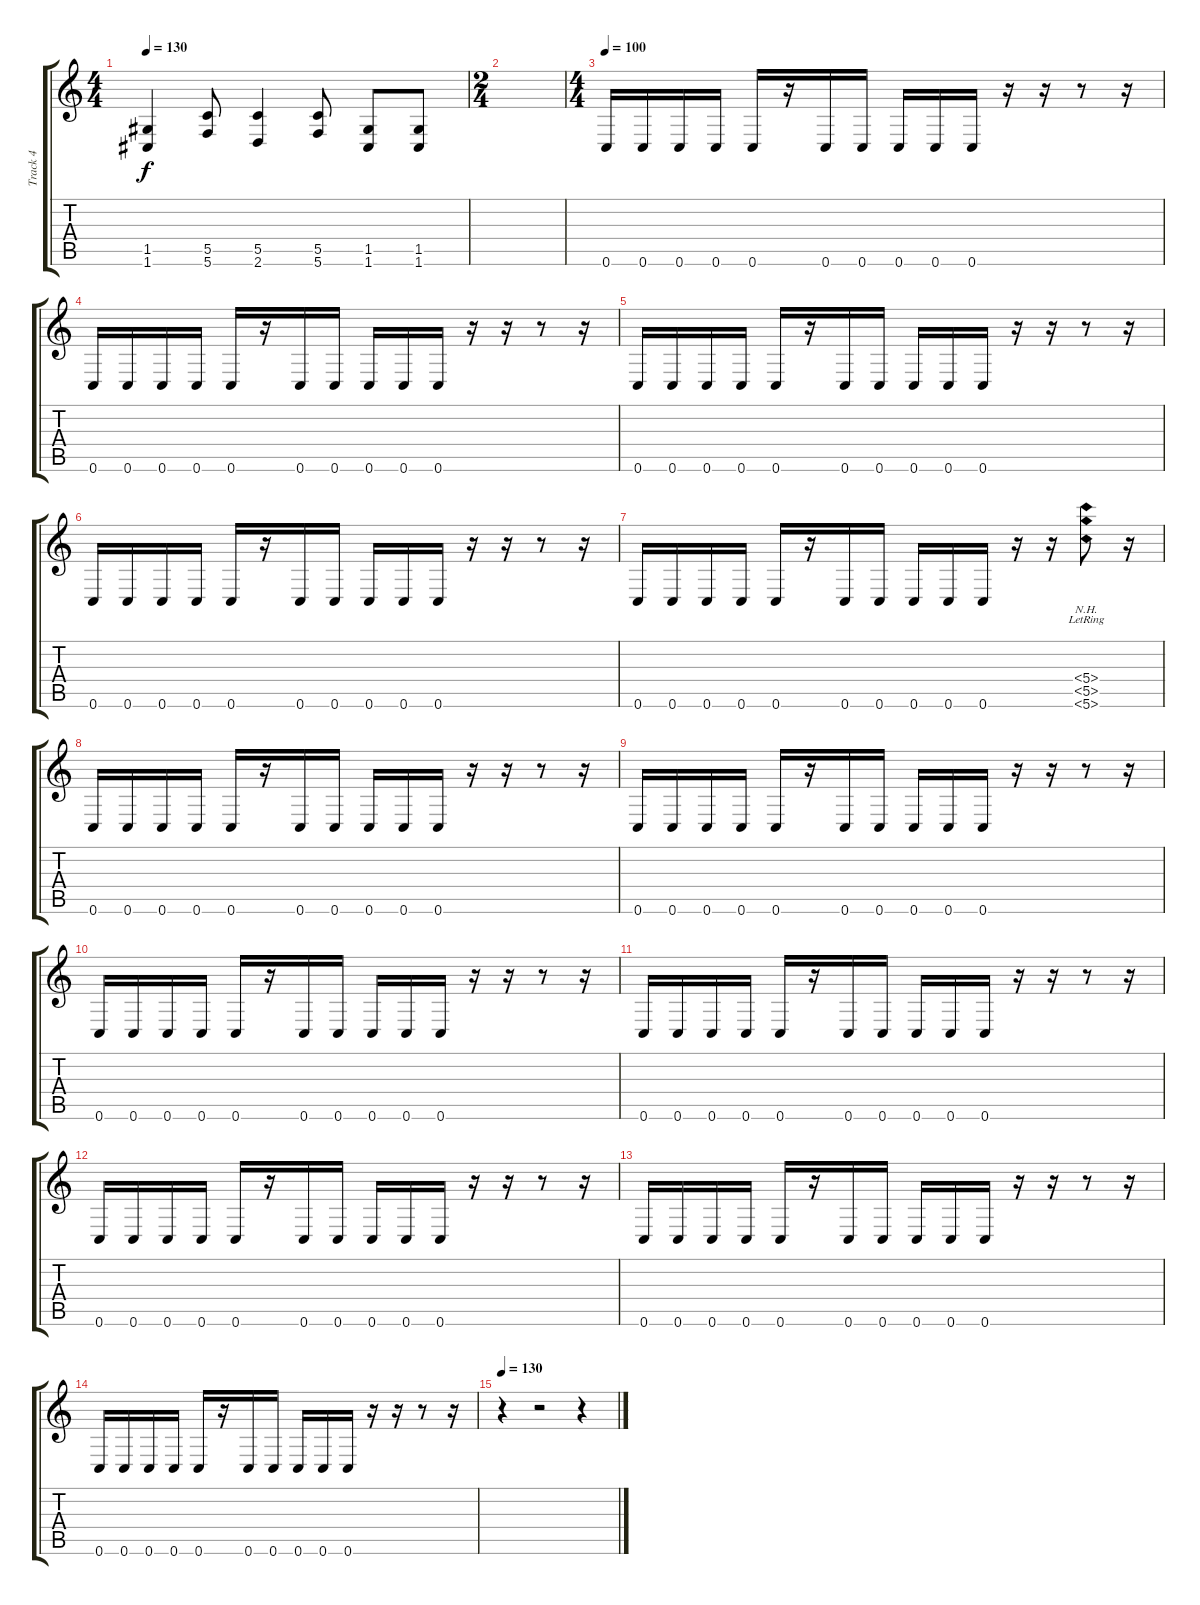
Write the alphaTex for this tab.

\track ("Track 4" "Track 4") {instrument overdrivenguitar}
\staff {score tabs}
\tuning (D4 A3 F3 C3 G2 C2) {hide}
\ts (4 4)
\tempo 130
\clef g2
\ks c
(1.5 1.6).4{dy f} (5.5 5.6).8 (5.5 2.6).4 (5.5 5.6).8 (1.5 1.6).8 (1.5 1.6).8 |
\ts (2 4)
|
\ts (4 4)
\tempo 100
0.6.16{volume 16} 0.6.16 0.6.16 0.6.16 0.6.16 r.16 0.6.16 0.6.16 0.6.16 0.6.16 0.6.16 r.16 r.16 r.8 r.16 |
0.6.16 0.6.16 0.6.16 0.6.16 0.6.16 r.16 0.6.16 0.6.16 0.6.16 0.6.16 0.6.16 r.16 r.16 r.8 r.16 |
0.6.16 0.6.16 0.6.16 0.6.16 0.6.16 r.16 0.6.16 0.6.16 0.6.16 0.6.16 0.6.16 r.16 r.16 r.8 r.16 |
0.6.16 0.6.16 0.6.16 0.6.16 0.6.16 r.16 0.6.16 0.6.16 0.6.16 0.6.16 0.6.16 r.16 r.16 r.8 r.16 |
0.6.16 0.6.16 0.6.16 0.6.16 0.6.16 r.16 0.6.16 0.6.16 0.6.16 0.6.16 0.6.16 r.16 r.16 (5.4{nh lr} 5.5{nh lr} 5.6{nh lr}).8 r.16 |
0.6.16 0.6.16 0.6.16 0.6.16 0.6.16 r.16 0.6.16 0.6.16 0.6.16 0.6.16 0.6.16 r.16 r.16 r.8 r.16 |
0.6.16 0.6.16 0.6.16 0.6.16 0.6.16 r.16 0.6.16 0.6.16 0.6.16 0.6.16 0.6.16 r.16 r.16 r.8 r.16 |
0.6.16 0.6.16 0.6.16 0.6.16 0.6.16 r.16 0.6.16 0.6.16 0.6.16 0.6.16 0.6.16 r.16 r.16 r.8 r.16 |
0.6.16 0.6.16 0.6.16 0.6.16 0.6.16 r.16 0.6.16 0.6.16 0.6.16 0.6.16 0.6.16 r.16 r.16 r.8 r.16 |
0.6.16 0.6.16 0.6.16 0.6.16 0.6.16 r.16 0.6.16 0.6.16 0.6.16 0.6.16 0.6.16 r.16 r.16 r.8 r.16 |
0.6.16 0.6.16 0.6.16 0.6.16 0.6.16 r.16 0.6.16 0.6.16 0.6.16 0.6.16 0.6.16 r.16 r.16 r.8 r.16 |
0.6.16 0.6.16 0.6.16 0.6.16 0.6.16 r.16 0.6.16 0.6.16 0.6.16 0.6.16 0.6.16 r.16 r.16 r.8 r.16 |
\tempo 130
r.4 r.2 r.4
